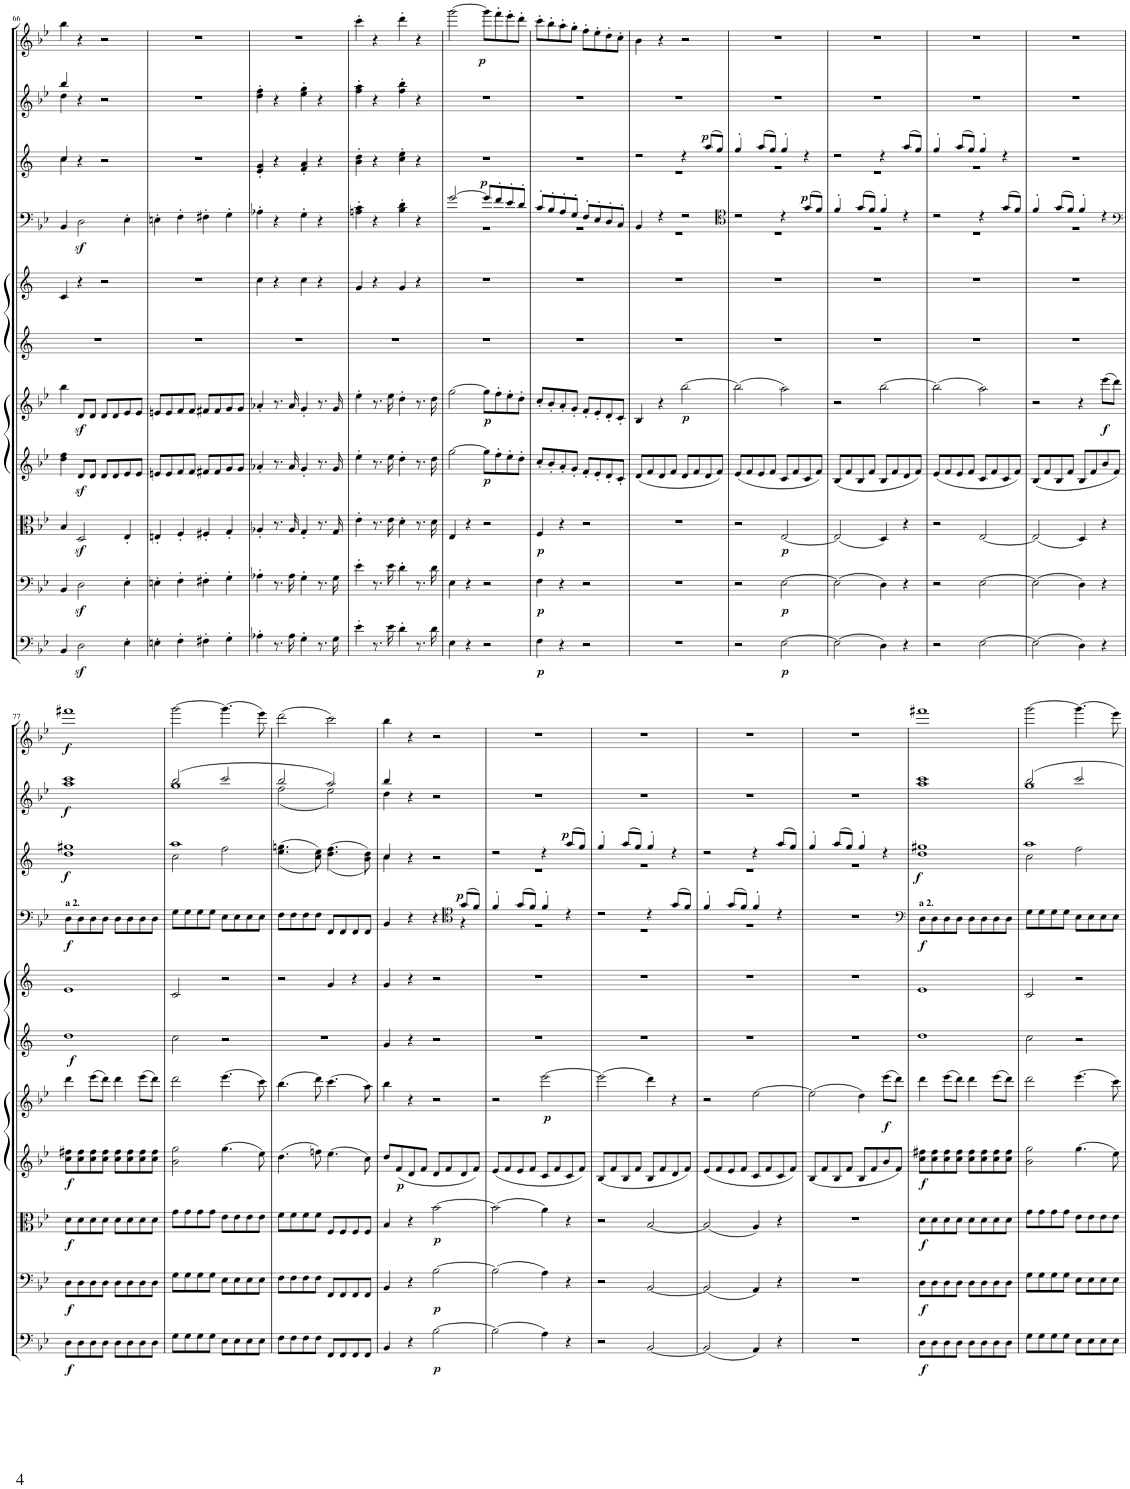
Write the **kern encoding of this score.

**kern	**dynam	**kern	**dynam	**kern	**dynam	**kern	**dynam	**kern	**dynam	**kern	**dynam	**kern	**kern	**dynam	**kern	**dynam	**kern	**dynam	**kern	**dynam
*part11	*part11	*part10	*part10	*part9	*part9	*part8	*part8	*part7	*part7	*part6	*part6	*part5	*part4	*part4	*part3	*part3	*part2	*part2	*part1	*part1
*staff11	*staff11	*staff10	*staff10	*staff9	*staff9	*staff8	*staff8	*staff7	*staff7	*staff6	*staff6	*staff5	*staff4	*staff4	*staff3	*staff3	*staff2	*staff2	*staff1	*staff1
*I"Contrabasso.	*	*I"Violoncello.	*	*I"Viola.	*	*I"Violino II.	*	*I"Violino I.	*	*I"Corno in G.	*	*I"Corno in B.	*I"Fagotti.	*	*I"Clarinetti in B.	*	*I"Oboi.	*	*I"Flauto.	*
*	*	*	*	*	*	*	*	*	*	*	*	*	*	*	*I'Cl	*	*I'Ob	*	*I'Fl	*
!!LO:PB:g=z
*clefF4	*	*clefF4	*	*clefC3	*	*clefG2	*	*clefG2	*	*clefG2	*	*clefG2	*clefF4	*	*clefG2	*	*clefG2	*	*clefG2	*
*Trd7c12	*	*	*	*	*	*	*	*	*	*Trd3c5	*	*Trd1c2	*	*	*Trd1c2	*	*	*	*	*
*k[b-e-]	*	*k[b-e-]	*	*k[b-e-]	*	*k[b-e-]	*	*k[b-e-]	*	*k[b-e-a-]	*	*k[]	*k[b-e-]	*	*k[]	*	*k[b-e-]	*	*k[b-e-]	*
*M2/2	*	*M2/2	*	*M2/2	*	*M2/2	*	*M2/2	*	*M2/2	*	*M2/2	*M2/2	*	*M2/2	*	*M2/2	*	*M2/2	*
*met(c|)	*	*met(c|)	*	*met(c|)	*	*met(c|)	*	*met(c|)	*	*met(c|)	*	*met(c|)	*met(c|)	*	*met(c|)	*	*met(c|)	*	*met(c|)	*
=66	=66	=66	=66	=66	=66	=66	=66	=66	=66	=66	=66	=66	=66	=66	=66	=66	=66	=66	=66	=66
*	*	*	*	*	*	*	*	*	*	*	*	*	*	*	*^	*	*^	*	*	*
4BB-'~/	.	4BB-'~/	.	4B-'~/	.	4dd\'~ 4ff\'~	.	4bb-'~\	.	1r	.	4c/	4BB-/	.	4cc/	4cc\	.	4bb-/	4dd\	.	4bb-\	.
!	!	!	!	!	!	!	!LO:DY:b	!	!	!	!	!	!	!	!	!	!	!	!	!	!	!
2Dz<\	.	2Dz<\	.	2Dz</	.	8d'/L	other-dynamics	8dz<'/L	.	.	.	4r	2Dz<\	.	4r	2.ryy	.	4r	2.ryy	.	4r	.
.	.	.	.	.	.	8d'/J	.	8d'/J	.	.	.	.	.	.	.	.	.	.	.	.	.	.
.	.	.	.	.	.	8d'/L	.	8d'/L	.	.	.	2r	.	.	2r	.	.	2r	.	.	2r	.
.	.	.	.	.	.	8d'/	.	8d'/	.	.	.	.	.	.	.	.	.	.	.	.	.	.
4E-'\	.	4E-'\	.	4E-'/	.	8e-'/	.	8e-'/	.	.	.	.	4E-'\	.	.	.	.	.	.	.	.	.
.	.	.	.	.	.	8e-'/J	.	8e-'/J	.	.	.	.	.	.	.	.	.	.	.	.	.	.
*	*	*	*	*	*	*	*	*	*	*	*	*	*	*	*v	*v	*	*	*	*	*	*
*	*	*	*	*	*	*	*	*	*	*	*	*	*	*	*	*	*v	*v	*	*	*
=67	=67	=67	=67	=67	=67	=67	=67	=67	=67	=67	=67	=67	=67	=67	=67	=67	=67	=67	=67	=67
4En'\	.	4En'\	.	4En'/	.	8en'/L	.	8en'/L	.	1r	.	1r	4En'\	.	1r	.	1r	.	1r	.
.	.	.	.	.	.	8e'/	.	8e'/	.	.	.	.	.	.	.	.	.	.	.	.
4F'\	.	4F'\	.	4F'/	.	8f'/	.	8f'/	.	.	.	.	4F'\	.	.	.	.	.	.	.
.	.	.	.	.	.	8f'/J	.	8f'/J	.	.	.	.	.	.	.	.	.	.	.	.
4F#X'\	.	4F#X'\	.	4F#X'/	.	8f#X'/L	.	8f#X'/L	.	.	.	.	4F#X'\	.	.	.	.	.	.	.
.	.	.	.	.	.	8f#'/	.	8f#'/	.	.	.	.	.	.	.	.	.	.	.	.
4G'\	.	4G'\	.	4G'/	.	8g'/	.	8g'/	.	.	.	.	4G'\	.	.	.	.	.	.	.
.	.	.	.	.	.	8g'/J	.	8g'/J	.	.	.	.	.	.	.	.	.	.	.	.
=68	=68	=68	=68	=68	=68	=68	=68	=68	=68	=68	=68	=68	=68	=68	=68	=68	=68	=68	=68	=68
4A-X'~\	.	4A-X'~\	.	4A-X'~/	.	4a-X'~/	.	4a-X'~/	.	1r	.	4cc'\	4A-X'\	.	4e/' 4g/'	.	4dd\' 4ff\'	.	1r	.
8.r	.	8.r	.	8.r	.	8.r	.	8.r	.	.	.	4r	4r	.	4r	.	4r	.	.	.
16A-\	.	16A-\	.	16A-/	.	16a-/	.	16a-/	.	.	.	.	.	.	.	.	.	.	.	.
4G'~\	.	4G'~\	.	4G'~/	.	4g'~/	.	4g'~/	.	.	.	4cc'\	4G'\	.	4f/' 4a/'	.	4ee-\' 4gg\'	.	.	.
8.r	.	8.r	.	8.r	.	8.r	.	8.r	.	.	.	4r	4r	.	4r	.	4r	.	.	.
16G\	.	16G\	.	16G/	.	16g/	.	16g/	.	.	.	.	.	.	.	.	.	.	.	.
=69	=69	=69	=69	=69	=69	=69	=69	=69	=69	=69	=69	=69	=69	=69	=69	=69	=69	=69	=69	=69
4e-'~\	.	4e-'~\	.	4e-'~\	.	4ee-'~\	.	4ee-'~\	.	1r	.	4g'/	4An\' 4c\'	.	4b\' 4dd\'	.	4ff\' 4aa\'	.	4ccc'\	.
8.r	.	8.r	.	8.r	.	8.r	.	8.r	.	.	.	4r	4r	.	4r	.	4r	.	4r	.
16e-\	.	16e-\	.	16e-\	.	16ee-\	.	16ee-\	.	.	.	.	.	.	.	.	.	.	.	.
4d'~\	.	4d'~\	.	4d'~\	.	4dd'~\	.	4dd'~\	.	.	.	4g'/	4B-\' 4d\'	.	4cc\' 4ee\'	.	4ff\' 4bb-\'	.	4ddd'\	.
8.r	.	8.r	.	8.r	.	8.r	.	8.r	.	.	.	4r	4r	.	4r	.	4r	.	4r	.
16d\	.	16d\	.	16d\	.	16dd\	.	16dd\	.	.	.	.	.	.	.	.	.	.	.	.
=70	=70	=70	=70	=70	=70	=70	=70	=70	=70	=70	=70	=70	=70	=70	=70	=70	=70	=70	=70	=70
*	*	*	*	*	*	*	*	*	*	*	*	*	*^	*	*	*	*	*	*	*
4E-\	.	4E-\	.	4E-/	.	[2gg\	.	[2gg\	.	1r	.	1r	[2g/	1r	.	1r	.	1r	.	[2ggg\	.
4r	.	4r	.	4r	.	.	.	.	.	.	.	.	.	.	.	.	.	.	.	.	.
!	!	!	!	!	!	!	!LO:DY:b	!	!LO:DY:b	!	!	!	!	!	!LO:DY:a	!	!	!	!	!	!LO:DY:b
2r	.	2r	.	2r	.	8gg\L]	p	8gg\L]	p	.	.	.	8g/L]	.	p	.	.	.	.	8ggg\L]	p
.	.	.	.	.	.	8ff'\	.	8ff'\	.	.	.	.	8f'/	.	.	.	.	.	.	8fff'\	.
.	.	.	.	.	.	8ee-'\	.	8ee-'\	.	.	.	.	8e-'/	.	.	.	.	.	.	8eee-'\	.
.	.	.	.	.	.	8dd'\J	.	8dd'\J	.	.	.	.	8d'/J	.	.	.	.	.	.	8ddd'\J	.
=71	=71	=71	=71	=71	=71	=71	=71	=71	=71	=71	=71	=71	=71	=71	=71	=71	=71	=71	=71	=71	=71
!	!LO:DY:b	!	!LO:DY:b	!	!LO:DY:b	!	!	!	!	!	!	!	!	!	!	!	!	!	!	!	!
4F\	p	4F\	p	4F/	p	8cc'/L	.	8cc'/L	.	1r	.	1r	8c'/L	1r	.	1r	.	1r	.	8ccc'\L	.
.	.	.	.	.	.	8b-'/	.	8b-'/	.	.	.	.	8B-'/	.	.	.	.	.	.	8bb-'\	.
4r	.	4r	.	4r	.	8a'/	.	8a'/	.	.	.	.	8A'/	.	.	.	.	.	.	8aa'\	.
.	.	.	.	.	.	8g'/J	.	8g'/J	.	.	.	.	8G'/J	.	.	.	.	.	.	8gg'\J	.
2r	.	2r	.	2r	.	8f'/L	.	8f'/L	.	.	.	.	8F'/L	.	.	.	.	.	.	8ff'\L	.
.	.	.	.	.	.	8e-'/	.	8e-'/	.	.	.	.	8E-'/	.	.	.	.	.	.	8ee-'\	.
.	.	.	.	.	.	8d'/	.	8d'/	.	.	.	.	8D'/	.	.	.	.	.	.	8dd'\	.
.	.	.	.	.	.	8c'/J	.	8c'/J	.	.	.	.	8C'/J	.	.	.	.	.	.	8cc'\J	.
=72	=72	=72	=72	=72	=72	=72	=72	=72	=72	=72	=72	=72	=72	=72	=72	=72	=72	=72	=72	=72	=72
*	*	*	*	*	*	*	*	*	*	*	*	*	*	*	*	*^	*	*	*	*	*
1r	.	1r	.	1r	.	(8d/L	.	4B-/	.	1r	.	1r	4BB-/	1r	.	2r	1r	.	1r	.	4b-\	.
.	.	.	.	.	.	8f/	.	.	.	.	.	.	.	.	.	.	.	.	.	.	.	.
.	.	.	.	.	.	8d/	.	4r	.	.	.	.	4r	.	.	.	.	.	.	.	4r	.
.	.	.	.	.	.	8f/J	.	.	.	.	.	.	.	.	.	.	.	.	.	.	.	.
!	!	!	!	!	!	!	!	!	!LO:DY:b	!	!	!	!	!	!	!	!	!	!	!	!	!
.	.	.	.	.	.	8d/L	.	[2bb-\	p	.	.	.	2r	.	.	4r	.	.	.	.	2r	.
.	.	.	.	.	.	8f/	.	.	.	.	.	.	.	.	.	.	.	.	.	.	.	.
!	!	!	!	!	!	!	!	!	!	!	!	!	!	!	!	!	!	!LO:DY:a	!	!	!	!
.	.	.	.	.	.	8d/	.	.	.	.	.	.	.	.	.	(8aa/L	.	p	.	.	.	.
.	.	.	.	.	.	8f/J)	.	.	.	.	.	.	.	.	.	8gg/J)	.	.	.	.	.	.
=73	=73	=73	=73	=73	=73	=73	=73	=73	=73	=73	=73	=73	=73	=73	=73	=73	=73	=73	=73	=73	=73	=73
*	*	*	*	*	*	*	*	*	*	*	*	*	*clefC4	*	*	*	*	*	*	*	*	*
2r	.	2r	.	2r	.	(8e-/L	.	(2bb-\]	.	1r	.	1r	2r	1r	.	4gg'/	1r	.	1r	.	1r	.
.	.	.	.	.	.	8f/	.	.	.	.	.	.	.	.	.	.	.	.	.	.	.	.
.	.	.	.	.	.	8e-/	.	.	.	.	.	.	.	.	.	(8aa/L	.	.	.	.	.	.
.	.	.	.	.	.	8f/J	.	.	.	.	.	.	.	.	.	8gg/J)	.	.	.	.	.	.
!	!LO:DY:b	!	!LO:DY:b	!	!LO:DY:b	!	!	!	!	!	!	!	!	!	!	!	!	!	!	!	!	!
[2E-\	p	[2E-\	p	[2E-/	p	8c/L	.	2aa\)	.	.	.	.	4r	.	.	4gg'/	.	.	.	.	.	.
.	.	.	.	.	.	8f/	.	.	.	.	.	.	.	.	.	.	.	.	.	.	.	.
!	!	!	!	!	!	!	!	!	!	!	!	!	!	!	!LO:DY:a	!	!	!	!	!	!	!
.	.	.	.	.	.	8c/	.	.	.	.	.	.	(8g/L	.	p	4r	.	.	.	.	.	.
.	.	.	.	.	.	8f/J)	.	.	.	.	.	.	8f/J)	.	.	.	.	.	.	.	.	.
=74	=74	=74	=74	=74	=74	=74	=74	=74	=74	=74	=74	=74	=74	=74	=74	=74	=74	=74	=74	=74	=74	=74
(2E-\]	.	(2E-\]	.	(2E-/]	.	(8B-/L	.	2r	.	1r	.	1r	4f'/	1r	.	2r	1r	.	1r	.	1r	.
.	.	.	.	.	.	8f/	.	.	.	.	.	.	.	.	.	.	.	.	.	.	.	.
.	.	.	.	.	.	8B-/	.	.	.	.	.	.	(8g/L	.	.	.	.	.	.	.	.	.
.	.	.	.	.	.	8f/J	.	.	.	.	.	.	8f/J)	.	.	.	.	.	.	.	.	.
4D\)	.	4D\)	.	4D/)	.	8B-/L	.	[2bb-\	.	.	.	.	4f'/	.	.	4r	.	.	.	.	.	.
.	.	.	.	.	.	8f/	.	.	.	.	.	.	.	.	.	.	.	.	.	.	.	.
4r	.	4r	.	4r	.	8d/	.	.	.	.	.	.	4r	.	.	(8aa/L	.	.	.	.	.	.
.	.	.	.	.	.	8f/J)	.	.	.	.	.	.	.	.	.	8gg/J)	.	.	.	.	.	.
=75	=75	=75	=75	=75	=75	=75	=75	=75	=75	=75	=75	=75	=75	=75	=75	=75	=75	=75	=75	=75	=75	=75
2r	.	2r	.	2r	.	(8e-/L	.	(2bb-\]	.	1r	.	1r	2r	1r	.	4gg'/	1r	.	1r	.	1r	.
.	.	.	.	.	.	8f/	.	.	.	.	.	.	.	.	.	.	.	.	.	.	.	.
.	.	.	.	.	.	8e-/	.	.	.	.	.	.	.	.	.	(8aa/L	.	.	.	.	.	.
.	.	.	.	.	.	8f/J	.	.	.	.	.	.	.	.	.	8gg/J)	.	.	.	.	.	.
[2E-\	.	[2E-\	.	[2E-/	.	8c/L	.	2aa\)	.	.	.	.	4r	.	.	4gg'/	.	.	.	.	.	.
.	.	.	.	.	.	8f/	.	.	.	.	.	.	.	.	.	.	.	.	.	.	.	.
.	.	.	.	.	.	8c/	.	.	.	.	.	.	(8g/L	.	.	4r	.	.	.	.	.	.
.	.	.	.	.	.	8f/J)	.	.	.	.	.	.	8f/J)	.	.	.	.	.	.	.	.	.
*	*	*	*	*	*	*	*	*	*	*	*	*	*	*	*	*v	*v	*	*	*	*	*
=76	=76	=76	=76	=76	=76	=76	=76	=76	=76	=76	=76	=76	=76	=76	=76	=76	=76	=76	=76	=76	=76
(2E-\]	.	(2E-\]	.	(2E-/]	.	(8B-/L	.	2r	.	1r	.	1r	4f'/	1r	.	1r	.	1r	.	1r	.
.	.	.	.	.	.	8f/	.	.	.	.	.	.	.	.	.	.	.	.	.	.	.
.	.	.	.	.	.	8B-/	.	.	.	.	.	.	(8g/L	.	.	.	.	.	.	.	.
.	.	.	.	.	.	8f/J	.	.	.	.	.	.	8f/J)	.	.	.	.	.	.	.	.
4D\)	.	4D\)	.	4D/)	.	8B-/L	.	4r	.	.	.	.	4f'/	.	.	.	.	.	.	.	.
.	.	.	.	.	.	8f/	.	.	.	.	.	.	.	.	.	.	.	.	.	.	.
!	!	!	!	!	!	!	!	!	!LO:DY:b	!	!	!	!	!	!	!	!	!	!	!	!
4r	.	4r	.	4r	.	8b-/	.	(8eee-\L	f	.	.	.	4r	.	.	.	.	.	.	.	.
.	.	.	.	.	.	8f/J)	.	8ddd\J)	.	.	.	.	.	.	.	.	.	.	.	.	.
*	*	*	*	*	*	*	*	*	*	*	*	*	*v	*v	*	*	*	*	*	*	*
!!LO:LB:g=z
=77	=77	=77	=77	=77	=77	=77	=77	=77	=77	=77	=77	=77	=77	=77	=77	=77	=77	=77	=77	=77
*	*	*	*	*	*	*	*	*	*	*	*	*	*clefF4	*	*	*	*	*	*	*
!	!	!	!	!	!	!	!	!	!	!	!	!	!LO:TX:a:B:t=a 2.	!	!	!	!	!	!	!
!	!LO:DY:b	!	!LO:DY:b	!	!LO:DY:b	!	!LO:DY:b	!	!	!	!LO:DY:b	!	!	!LO:DY:b	!	!LO:DY:b	!	!LO:DY:b	!	!LO:DY:b
8D'\L	f	8D'\L	f	8d'\L	f	8cc\' 8ff#X\'L	f	4ddd'~\	.	1dd	f	1e	8D'\L	f	1dd 1gg#X	f	1aa 1ccc	f	1fff#X	f
8D'\	.	8D'\	.	8d'\	.	8cc\' 8ff#\'	.	.	.	.	.	.	8D'\	.	.	.	.	.	.	.
8D'\	.	8D'\	.	8d'\	.	8cc\' 8ff#\'	.	(8eee-\L	.	.	.	.	8D'\	.	.	.	.	.	.	.
8D'\J	.	8D'\J	.	8d'\J	.	8cc\' 8ff#\'J	.	8ddd\J)	.	.	.	.	8D'\J	.	.	.	.	.	.	.
8D'\L	.	8D'\L	.	8d'\L	.	8cc\' 8ff#\'L	.	4ddd'~\	.	.	.	.	8D'\L	.	.	.	.	.	.	.
8D'\	.	8D'\	.	8d'\	.	8cc\' 8ff#\'	.	.	.	.	.	.	8D'\	.	.	.	.	.	.	.
8D'\	.	8D'\	.	8d'\	.	8cc\' 8ff#\'	.	(8eee-\L	.	.	.	.	8D'\	.	.	.	.	.	.	.
8D'\J	.	8D'\J	.	8d'\J	.	8cc\' 8ff#\'J	.	8ddd\J)	.	.	.	.	8D'\J	.	.	.	.	.	.	.
=78	=78	=78	=78	=78	=78	=78	=78	=78	=78	=78	=78	=78	=78	=78	=78	=78	=78	=78	=78	=78
*	*	*	*	*	*	*	*	*	*	*	*	*	*	*	*^	*	*^	*	*	*
8G'\L	.	8G'\L	.	8g'\L	.	2b-\ 2gg\	.	2ddd\	.	2cc\	.	2c/	8G'\L	.	1aa	2cc\	.	(2bb-/	1gg	.	[2ggg\	.
8G'\	.	8G'\	.	8g'\	.	.	.	.	.	.	.	.	8G'\	.	.	.	.	.	.	.	.	.
8G'\	.	8G'\	.	8g'\	.	.	.	.	.	.	.	.	8G'\	.	.	.	.	.	.	.	.	.
8G'\J	.	8G'\J	.	8g'\J	.	.	.	.	.	.	.	.	8G'\J	.	.	.	.	.	.	.	.	.
8E-'\L	.	8E-'\L	.	8e-'\L	.	(4.gg\	.	(4.eee-\	.	2r	.	2r	8E-'\L	.	.	2ff\	.	2ccc/	.	.	(4.ggg\]	.
8E-'\	.	8E-'\	.	8e-'\	.	.	.	.	.	.	.	.	8E-'\	.	.	.	.	.	.	.	.	.
8E-'\	.	8E-'\	.	8e-'\	.	.	.	.	.	.	.	.	8E-'\	.	.	.	.	.	.	.	.	.
8E-'\J	.	8E-'\J	.	8e-'\J	.	8ee-\)	.	8ccc\)	.	.	.	.	8E-'\J	.	.	.	.	.	.	.	8eee-\)	.
*	*	*	*	*	*	*	*	*	*	*	*	*	*	*	*v	*v	*	*	*	*	*	*
=79	=79	=79	=79	=79	=79	=79	=79	=79	=79	=79	=79	=79	=79	=79	=79	=79	=79	=79	=79	=79	=79
8F'\L	.	8F'\L	.	8f'\L	.	(4.dd\	.	(4.bb-\	.	1r	.	2r	8F'\L	.	(<(4.ee\ 4.ggn\	.	2bb-/	(2ff\	.	(2ddd\	.
8F'\	.	8F'\	.	8f'\	.	.	.	.	.	.	.	.	8F'\	.	.	.	.	.	.	.	.
8F'\	.	8F'\	.	8f'\	.	.	.	.	.	.	.	.	8F'\	.	.	.	.	.	.	.	.
8F'\J	.	8F'\J	.	8f'\J	.	8ffn\)	.	8ddd\)	.	.	.	.	8F'\J	.	8cc\ 8ee\))	.	.	.	.	.	.
8FF'/L	.	8FF'/L	.	8F'/L	.	(4.ee-\	.	(4.ccc\	.	.	.	4g/	8FF'/L	.	(<(4.dd\ 4.ff\	.	2aa/)	2ee-\)	.	2ccc\)	.
8FF'/	.	8FF'/	.	8F'/	.	.	.	.	.	.	.	.	8FF'/	.	.	.	.	.	.	.	.
8FF'/	.	8FF'/	.	8F'/	.	.	.	.	.	.	.	4r	8FF'/	.	.	.	.	.	.	.	.
8FF'/J	.	8FF'/J	.	8F'/J	.	8cc\)	.	8aa\)	.	.	.	.	8FF'/J	.	8b\ 8dd\))	.	.	.	.	.	.
=80	=80	=80	=80	=80	=80	=80	=80	=80	=80	=80	=80	=80	=80	=80	=80	=80	=80	=80	=80	=80	=80
*	*	*	*	*	*	*	*	*	*	*	*	*	*^	*	*^	*	*	*	*	*	*
4BB-/	.	4BB-/	.	4B-/	.	8dd/L	.	4bb-\	.	4g/	.	4g/	4BB-/	2.ryy	.	4cc/	4cc\	.	4bb-/	4dd\	.	4bb-\	.
!	!	!	!	!	!	!	!LO:DY:b	!	!	!	!	!	!	!	!	!	!	!	!	!	!	!	!
.	.	.	.	.	.	(8f/	p	.	.	.	.	.	.	.	.	.	.	.	.	.	.	.	.
4r	.	4r	.	4r	.	8d/	.	4r	.	4r	.	4r	4r	.	.	4r	2.ryy	.	4r	2.ryy	.	4r	.
.	.	.	.	.	.	8f/J	.	.	.	.	.	.	.	.	.	.	.	.	.	.	.	.	.
!	!LO:DY:b	!	!LO:DY:b	!	!LO:DY:b	!	!	!	!	!	!	!	!	!	!	!	!	!	!	!	!	!	!
[2B-\	p	[2B-\	p	[2b-\	p	8d/L	.	2r	.	2r	.	2r	4r	.	.	2r	.	.	2r	.	.	2r	.
.	.	.	.	.	.	8f/	.	.	.	.	.	.	.	.	.	.	.	.	.	.	.	.	.
*	*	*	*	*	*	*	*	*	*	*	*	*	*clefC4	*	*	*	*	*	*	*	*	*	*
!	!	!	!	!	!	!	!	!	!	!	!	!	!	!	!LO:DY:a	!	!	!	!	!	!	!	!
.	.	.	.	.	.	8d/	.	.	.	.	.	.	(8g/L	4r	p	.	.	.	.	.	.	.	.
.	.	.	.	.	.	8f/J)	.	.	.	.	.	.	8f/J)	.	.	.	.	.	.	.	.	.	.
*	*	*	*	*	*	*	*	*	*	*	*	*	*	*	*	*	*	*	*v	*v	*	*	*
=81	=81	=81	=81	=81	=81	=81	=81	=81	=81	=81	=81	=81	=81	=81	=81	=81	=81	=81	=81	=81	=81	=81
(2B-\]	.	(2B-\]	.	(2b-\]	.	(8e-/L	.	2r	.	1r	.	1r	4f'/	1r	.	2r	1r	.	1r	.	1r	.
.	.	.	.	.	.	8f/	.	.	.	.	.	.	.	.	.	.	.	.	.	.	.	.
.	.	.	.	.	.	8e-/	.	.	.	.	.	.	(8g/L	.	.	.	.	.	.	.	.	.
.	.	.	.	.	.	8f/J	.	.	.	.	.	.	8f/J)	.	.	.	.	.	.	.	.	.
!	!	!	!	!	!	!	!	!	!LO:DY:b	!	!	!	!	!	!	!	!	!	!	!	!	!
4A\)	.	4A\)	.	4a\)	.	8c/L	.	[2eee-\	p	.	.	.	4f'/	.	.	4r	.	.	.	.	.	.
.	.	.	.	.	.	8f/	.	.	.	.	.	.	.	.	.	.	.	.	.	.	.	.
!	!	!	!	!	!	!	!	!	!	!	!	!	!	!	!	!	!	!LO:DY:a	!	!	!	!
4r	.	4r	.	4r	.	8c/	.	.	.	.	.	.	4r	.	.	(8aa/L	.	p	.	.	.	.
.	.	.	.	.	.	8f/J)	.	.	.	.	.	.	.	.	.	8gg/J)	.	.	.	.	.	.
=82	=82	=82	=82	=82	=82	=82	=82	=82	=82	=82	=82	=82	=82	=82	=82	=82	=82	=82	=82	=82	=82	=82
2r	.	2r	.	2r	.	(8B-/L	.	(2eee-\]	.	1r	.	1r	2r	1r	.	4gg'/	1r	.	1r	.	1r	.
.	.	.	.	.	.	8f/	.	.	.	.	.	.	.	.	.	.	.	.	.	.	.	.
.	.	.	.	.	.	8B-/	.	.	.	.	.	.	.	.	.	(8aa/L	.	.	.	.	.	.
.	.	.	.	.	.	8f/J	.	.	.	.	.	.	.	.	.	8gg/J)	.	.	.	.	.	.
[2BB-/	.	[2BB-/	.	[2B-/	.	8B-/L	.	4ddd\)	.	.	.	.	4r	.	.	4gg'/	.	.	.	.	.	.
.	.	.	.	.	.	8f/	.	.	.	.	.	.	.	.	.	.	.	.	.	.	.	.
.	.	.	.	.	.	8d/	.	4r	.	.	.	.	(8g/L	.	.	4r	.	.	.	.	.	.
.	.	.	.	.	.	8f/J)	.	.	.	.	.	.	8f/J)	.	.	.	.	.	.	.	.	.
=83	=83	=83	=83	=83	=83	=83	=83	=83	=83	=83	=83	=83	=83	=83	=83	=83	=83	=83	=83	=83	=83	=83
(2BB-/]	.	(2BB-/]	.	(2B-/]	.	(8e-/L	.	2r	.	1r	.	1r	4f'/	1r	.	2r	1r	.	1r	.	1r	.
.	.	.	.	.	.	8f/	.	.	.	.	.	.	.	.	.	.	.	.	.	.	.	.
.	.	.	.	.	.	8e-/	.	.	.	.	.	.	(8g/L	.	.	.	.	.	.	.	.	.
.	.	.	.	.	.	8f/J	.	.	.	.	.	.	8f/J)	.	.	.	.	.	.	.	.	.
4AA/)	.	4AA/)	.	4A/)	.	8c/L	.	[2ee-\	.	.	.	.	4f'/	.	.	4r	.	.	.	.	.	.
.	.	.	.	.	.	8f/	.	.	.	.	.	.	.	.	.	.	.	.	.	.	.	.
4r	.	4r	.	4r	.	8c/	.	.	.	.	.	.	4r	.	.	(8aa/L	.	.	.	.	.	.
.	.	.	.	.	.	8f/J)	.	.	.	.	.	.	.	.	.	8gg/J)	.	.	.	.	.	.
*	*	*	*	*	*	*	*	*	*	*	*	*	*v	*v	*	*	*	*	*	*	*	*
=84	=84	=84	=84	=84	=84	=84	=84	=84	=84	=84	=84	=84	=84	=84	=84	=84	=84	=84	=84	=84	=84
1r	.	1r	.	1r	.	(8B-/L	.	(2ee-\]	.	1r	.	1r	1r	.	4gg'/	1r	.	1r	.	1r	.
.	.	.	.	.	.	8f/	.	.	.	.	.	.	.	.	.	.	.	.	.	.	.
.	.	.	.	.	.	8B-/	.	.	.	.	.	.	.	.	(8aa/L	.	.	.	.	.	.
.	.	.	.	.	.	8f/J	.	.	.	.	.	.	.	.	8gg/J)	.	.	.	.	.	.
.	.	.	.	.	.	8B-/L	.	4dd\)	.	.	.	.	.	.	4gg'/	.	.	.	.	.	.
.	.	.	.	.	.	8f/	.	.	.	.	.	.	.	.	.	.	.	.	.	.	.
!	!	!	!	!	!	!	!	!	!LO:DY:b	!	!	!	!	!	!	!	!	!	!	!	!
.	.	.	.	.	.	8b-/	.	(8eee-\L	f	.	.	.	.	.	4r	.	.	.	.	.	.
.	.	.	.	.	.	8f/J)	.	8ddd\J)	.	.	.	.	.	.	.	.	.	.	.	.	.
*	*	*	*	*	*	*	*	*	*	*	*	*	*	*	*v	*v	*	*	*	*	*
=85	=85	=85	=85	=85	=85	=85	=85	=85	=85	=85	=85	=85	=85	=85	=85	=85	=85	=85	=85	=85
*	*	*	*	*	*	*	*	*	*	*	*	*	*clefF4	*	*	*	*	*	*	*
!	!	!	!	!	!	!	!	!	!	!	!	!	!LO:TX:a:B:t=a 2.	!	!	!	!	!	!	!
!	!LO:DY:b	!	!LO:DY:b	!	!LO:DY:b	!	!LO:DY:b	!	!	!	!	!	!	!LO:DY:b	!	!LO:DY:b	!	!	!	!
8D'\L	f	8D'\L	f	8d'\L	f	8cc\ 8ff#X\L	f	4ddd'~\	.	1dd	.	1e	8D'\L	f	1dd 1gg#X	f	1aa 1ccc	.	1fff#X	.
8D'\	.	8D'\	.	8d'\	.	8cc\ 8ff#\	.	.	.	.	.	.	8D'\	.	.	.	.	.	.	.
8D'\	.	8D'\	.	8d'\	.	8cc\ 8ff#\	.	(8eee-\L	.	.	.	.	8D'\	.	.	.	.	.	.	.
8D'\J	.	8D'\J	.	8d'\J	.	8cc\ 8ff#\J	.	8ddd\J)	.	.	.	.	8D'\J	.	.	.	.	.	.	.
8D'\L	.	8D'\L	.	8d'\L	.	8cc\ 8ff#\L	.	4ddd'~\	.	.	.	.	8D'\L	.	.	.	.	.	.	.
8D'\	.	8D'\	.	8d'\	.	8cc\ 8ff#\	.	.	.	.	.	.	8D'\	.	.	.	.	.	.	.
8D'\	.	8D'\	.	8d'\	.	8cc\ 8ff#\	.	(8eee-\L	.	.	.	.	8D'\	.	.	.	.	.	.	.
8D'\J	.	8D'\J	.	8d'\J	.	8cc\ 8ff#\J	.	8ddd\J)	.	.	.	.	8D'\J	.	.	.	.	.	.	.
=86	=86	=86	=86	=86	=86	=86	=86	=86	=86	=86	=86	=86	=86	=86	=86	=86	=86	=86	=86	=86
*	*	*	*	*	*	*	*	*	*	*	*	*	*	*	*^	*	*^	*	*	*
8G'\L	.	8G'\L	.	8g'\L	.	2b-\ 2gg\	.	2ddd\	.	2cc\	.	2c/	8G'\L	.	1aa	2cc\	.	2bb-/	1gg	.	[2ggg\	.
8G'\	.	8G'\	.	8g'\	.	.	.	.	.	.	.	.	8G'\	.	.	.	.	.	.	.	.	.
8G'\	.	8G'\	.	8g'\	.	.	.	.	.	.	.	.	8G'\	.	.	.	.	.	.	.	.	.
8G'\J	.	8G'\J	.	8g'\J	.	.	.	.	.	.	.	.	8G'\J	.	.	.	.	.	.	.	.	.
8E-'\L	.	8E-'\L	.	8e-'\L	.	(4.gg\	.	(4.eee-\	.	2r	.	2r	8E-'\L	.	.	2ff\	.	2ccc/	.	.	(4.ggg\]	.
8E-'\	.	8E-'\	.	8e-'\	.	.	.	.	.	.	.	.	8E-'\	.	.	.	.	.	.	.	.	.
8E-'\	.	8E-'\	.	8e-'\	.	.	.	.	.	.	.	.	8E-'\	.	.	.	.	.	.	.	.	.
8E-'\J	.	8E-'\J	.	8e-'\J	.	8ee-\)	.	8ccc\)	.	.	.	.	8E-'\J	.	.	.	.	.	.	.	8eee-\)	.
*	*	*	*	*	*	*	*	*	*	*	*	*	*	*	*v	*v	*	*	*	*	*	*
*	*	*	*	*	*	*	*	*	*	*	*	*	*	*	*	*	*v	*v	*	*	*
=	=	=	=	=	=	=	=	=	=	=	=	=	=	=	=	=	=	=	=	=
*-	*-	*-	*-	*-	*-	*-	*-	*-	*-	*-	*-	*-	*-	*-	*-	*-	*-	*-	*-	*-
